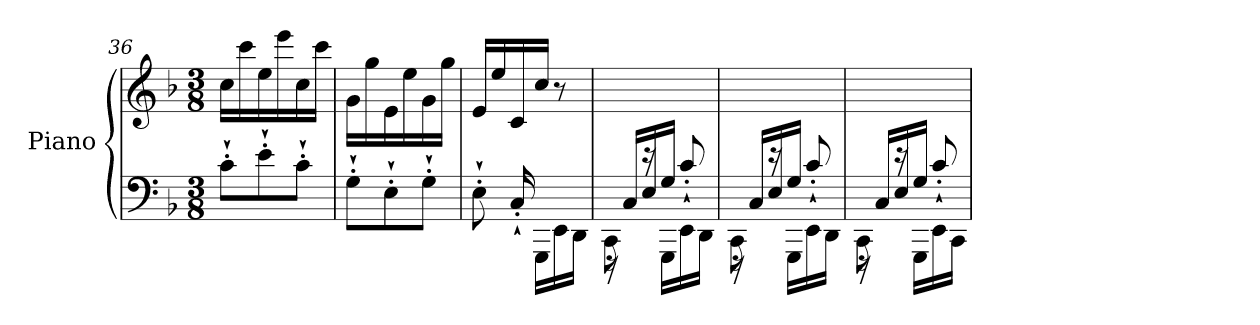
**kern	**kern
*part1	*part1
*staff2	*staff1
*I"Piano	*
*I'Pno	*
*clefF4	*clefG2
*k[b-]	*k[b-]
*M3/8	*M3/8
=36	=36
8c'`\L	16cc\LL
.	16ccc\
8e'`\	16ee\
.	16eee\
8c'`\J	16cc\
.	16ccc\JJ
=37	=37
8G'`\L	16g\LL
.	16gg\
8E'`\	16e\
.	16ee\
8G'`\J	16g\
.	16gg\JJ
=38	=38
8E'`\	16e/LL
.	16ee/
16C'`/	16c/
16GGG\LL	16cc/JJ
16EE\	8r
16DD\JJ	.
=39	=39
*^	*
8CC\	16r	4.ryy
.	16C/LL	.
16r	16E/	.
16GGG\LL	16G/JJ	.
16EE\	8c'`/	.
16DD\JJ	.	.
=40	=40	=40
8CC\	16r	4.ryy
.	16C/LL	.
16r	16E/	.
16GGG\LL	16G/JJ	.
16EE\	8c'`/	.
16DD\JJ	.	.
!!LO:LB:g=z
=41	=41	=41
8CC\	16r	4.ryy
.	16C/LL	.
16r	16E/	.
16GGG\LL	16G/JJ	.
16EE\	8c'`/	.
16CC\JJ	.	.
*v	*v	*
=	=
*-	*-
